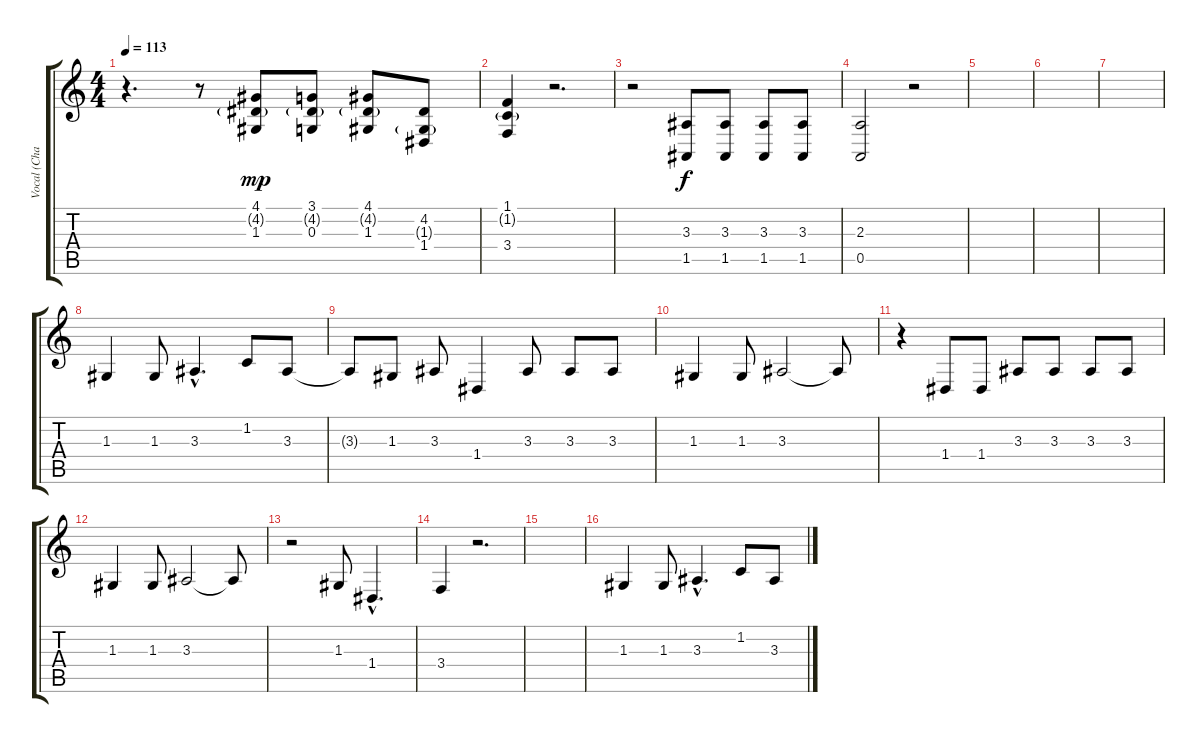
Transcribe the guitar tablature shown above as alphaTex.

\track ("Vocal (Chad Kroeger)" "Vocal (Cha") {instrument synthvoice}
\staff {score tabs}
\tuning (E4 B3 G3 D3 A2 E2) {hide}
\ts (4 4)
\tempo 113
\clef g2
\ks c
r.4{d dy mp} r.8 (4.1 4.2{g} 1.3).8 (3.1 4.2{g} 0.3).8 (4.1 4.2{g} 1.3).8 (4.2 1.3{g} 1.4).8 |
(1.1 1.2{g} 3.4).4 r.2{d} |
r.2 (3.3 1.5).8{dy f} (3.3 1.5).8 (3.3 1.5).8 (3.3 1.5).8 |
(2.3 0.5).2 r.2 |
|
|
|
1.3.4 1.3.8 3.3{hac}.4{d} 1.2.8 3.3.8 |
3.3{t}.8 1.3.8 3.3.8 1.4.4 3.3.8 3.3.8 3.3.8 |
1.3.4 1.3.8 3.3.2 3.3{t}.8 |
r.4 1.4.8 1.4.8 3.3.8 3.3.8 3.3.8 3.3.8 |
1.3.4 1.3.8 3.3.2 3.3{t}.8 |
r.2 1.3.8 1.4{hac}.4{d} |
3.4.4 r.2{d} |
|
1.3.4 1.3.8 3.3{hac}.4{d} 1.2.8 3.3.8
